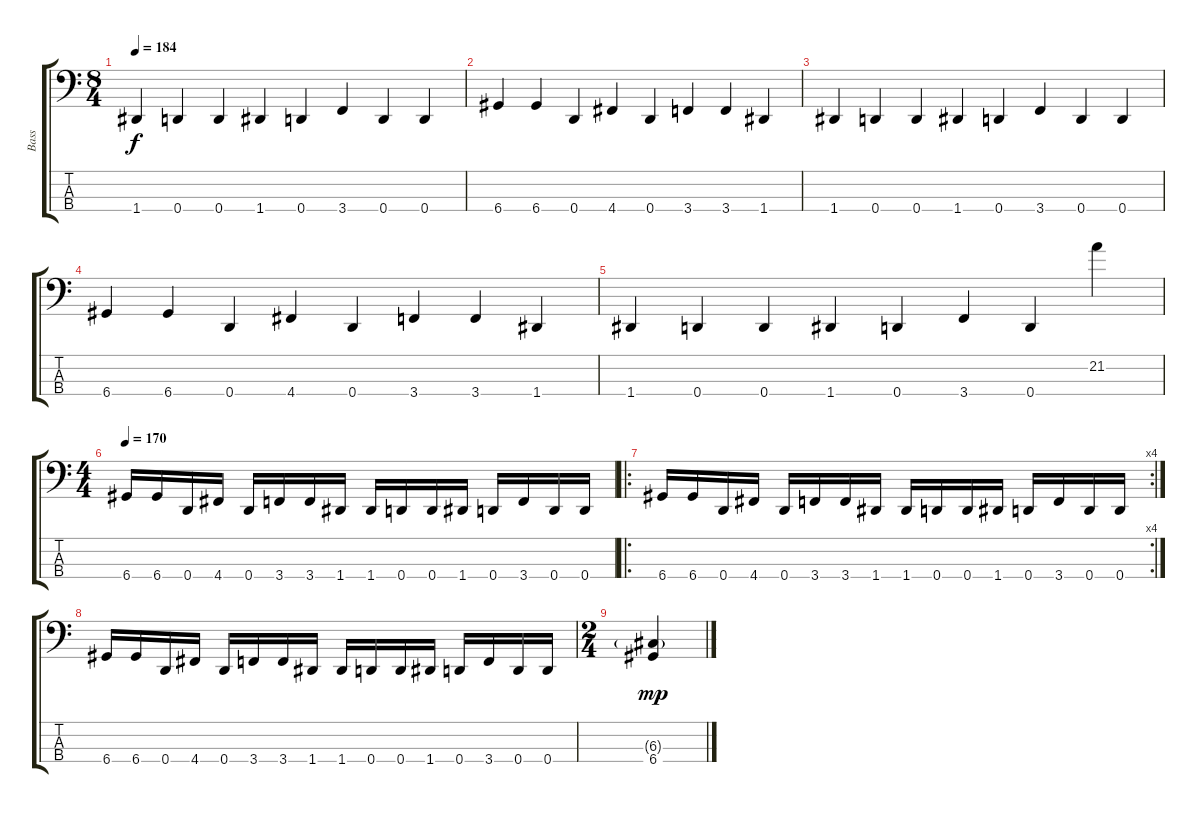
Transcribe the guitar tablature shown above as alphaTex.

\track ("Bass" "Bass") {instrument electricbasspick}
\staff {score tabs}
\tuning (F2 C2 G1 D1) {hide}
\ts (8 4)
\tempo 184
\clef f4
\ks c
1.4.4{dy f} 0.4.4 0.4.4 1.4.4 0.4.4 3.4.4 0.4.4 0.4.4 |
6.4.4 6.4.4 0.4.4 4.4.4 0.4.4 3.4.4 3.4.4 1.4.4 |
1.4.4 0.4.4 0.4.4 1.4.4 0.4.4 3.4.4 0.4.4 0.4.4 |
6.4.4 6.4.4 0.4.4 4.4.4 0.4.4 3.4.4 3.4.4 1.4.4 |
1.4.4 0.4.4 0.4.4 1.4.4 0.4.4 3.4.4 0.4.4 21.2.4 |
\ts (4 4)
\tempo 170
6.4.16 6.4.16 0.4.16 4.4.16 0.4.16 3.4.16 3.4.16 1.4.16 1.4.16 0.4.16 0.4.16 1.4.16 0.4.16 3.4.16 0.4.16 0.4.16 |
\ro
\rc 4
6.4.16 6.4.16 0.4.16 4.4.16 0.4.16 3.4.16 3.4.16 1.4.16 1.4.16 0.4.16 0.4.16 1.4.16 0.4.16 3.4.16 0.4.16 0.4.16 |
6.4.16 6.4.16 0.4.16 4.4.16 0.4.16 3.4.16 3.4.16 1.4.16 1.4.16 0.4.16 0.4.16 1.4.16 0.4.16 3.4.16 0.4.16 0.4.16 |
\ts (2 4)
(6.3{g} 6.4).4{dy mp}
